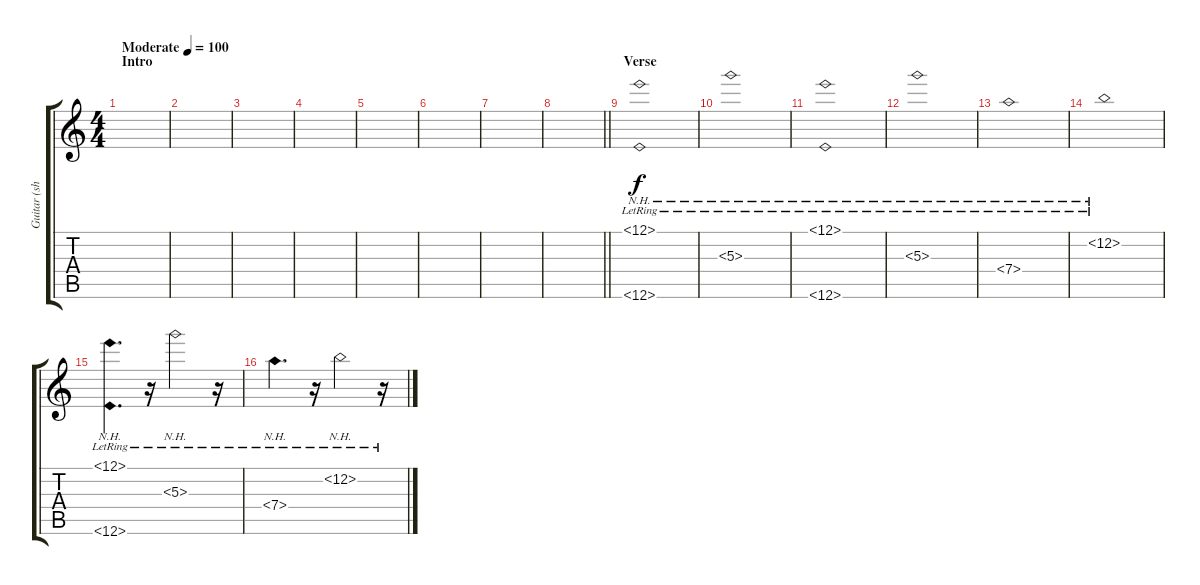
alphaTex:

\track ("Guitar (showMONICA)" "Guitar (sh") {instrument acousticguitarsteel}
\staff {score tabs}
\tuning (E4 B3 G3 D3 A2 E2) {hide}
\ts (4 4)
\section ("" "Intro")
\tempo (100 "Moderate")
\clef g2
\ks c
|
|
|
|
|
|
|
\barLineRight lightlight
|
\section ("" "Verse")
(12.1{nh lr} 12.6{nh lr}).1 |
5.3{nh lr}.1 |
(12.1{nh lr} 12.6{nh lr}).1 |
5.3{nh lr}.1 |
7.4{nh lr}.1 |
12.2{nh lr}.1 |
(12.1{nh lr} 12.6{nh lr}).4{d} r.16 5.3{nh lr}.2 r.16 |
7.4{nh lr}.4{d} r.16 12.2{nh lr}.2 r.16
